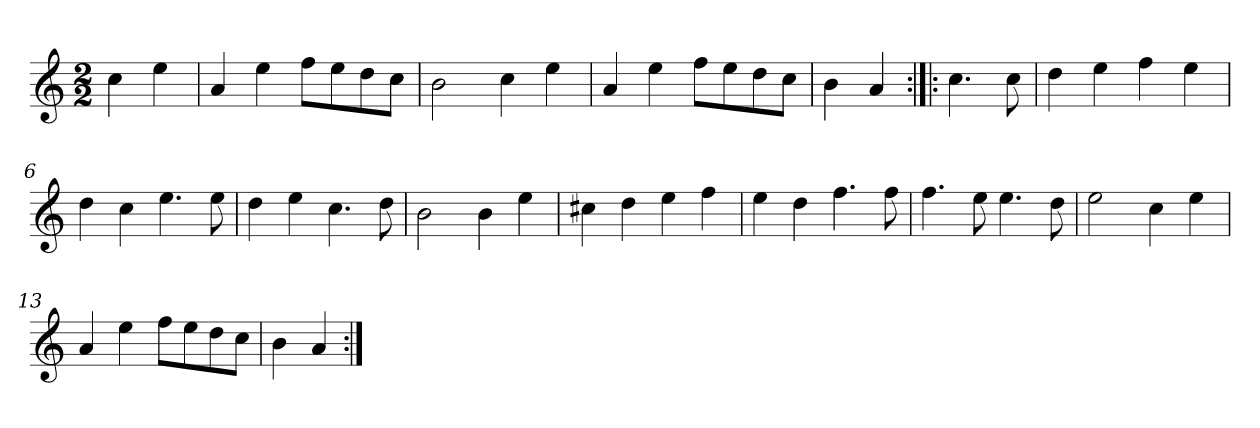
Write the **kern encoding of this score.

**kern
*part1
*staff1
*clefG2
*k[]
*a:
*M2/2
*MM120
=
4cc
4ee
=1
4a
4ee
8ff\L
8ee\
8dd\
8cc\J
=2
2b
4cc
4ee
=3
4a
4ee
8ff\L
8ee\
8dd\
8cc\J
=4
4b
4a
=:|!|:
4.cc
8cc
=5
4dd
4ee
4ff
4ee
=6
4dd
4cc
4.ee
8ee
=7
4dd
4ee
4.cc
8dd
=8
2b
4b
4ee
=9
4cc#X
4dd
4ee
4ff
=10
4ee
4dd
4.ff
8ff
=11
4.ff
8ee
4.ee
8dd
=12
2ee
4cc
4ee
=13
4a
4ee
8ff\L
8ee\
8dd\
8cc\J
=14
4b
4a
=:|!
*-
